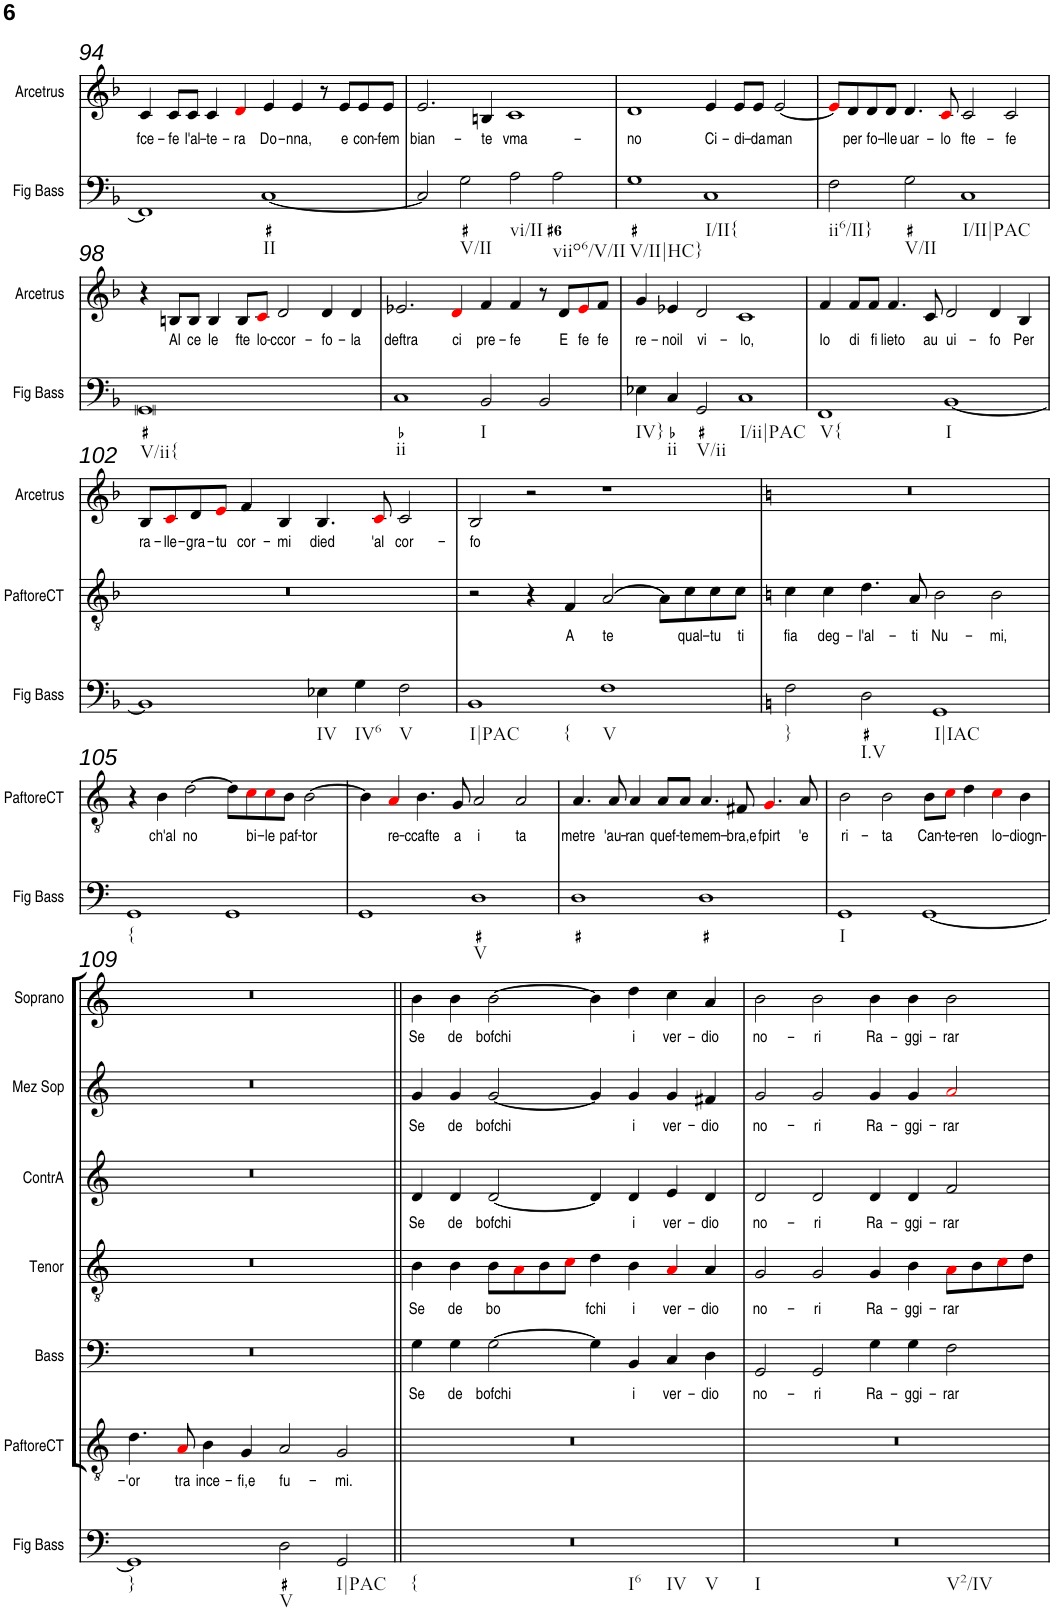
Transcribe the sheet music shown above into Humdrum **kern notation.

**kern	**kern	**text	**kern	**text	**kern	**text	**kern	**text	**kern	**text	**kern	**text	**kern	**text
*part8	*part7	*part7	*part6	*part6	*part5	*part5	*part4	*part4	*part3	*part3	*part2	*part2	*part1	*part1
*staff8	*staff7	*staff7	*staff6	*staff6	*staff5	*staff5	*staff4	*staff4	*staff3	*staff3	*staff2	*staff2	*staff1	*staff1
*I"Fig Bass	*I"Paftore del Coro	*	*I"Bass	*	*I"Tenor	*	*I"ContrA	*	*I"Mez Sop	*	*I"Soprano	*	*I"Arcetrus	*
*I'Fig Bass	*	*	*I'Bass	*	*I'Tenor	*	*I'ContrA	*	*I'Mez Sop	*	*I'Soprano	*	*I'Arcetrus	*
!!LO:PB:g=z
*clefF4	*clefGv2	*	*clefF4	*	*clefGv2	*	*clefG2	*	*clefG2	*	*clefG2	*	*clefG2	*
*k[b-]	*k[b-]	*	*k[b-]	*	*k[b-]	*	*k[b-]	*	*k[b-]	*	*k[b-]	*	*k[b-]	*
*M4/2	*M4/2	*	*M4/2	*	*M4/2	*	*M4/2	*	*M4/2	*	*M4/2	*	*M4/2	*
=94	=94	=94	=94	=94	=94	=94	=94	=94	=94	=94	=94	=94	=94	=94
!	!	!	!	!	!	!	!	!	!	!	!	!	!	!LO:LY:b
1FF]	0r	.	0r	.	0r	.	0r	.	0r	.	0r	.	4c/	fce-
!	!	!	!	!	!	!	!	!	!	!	!	!	!	!LO:LY:b
.	.	.	.	.	.	.	.	.	.	.	.	.	8c/L	-fe
!	!	!	!	!	!	!	!	!	!	!	!	!	!	!LO:LY:b
.	.	.	.	.	.	.	.	.	.	.	.	.	8c/J	l'al-
!	!	!	!	!	!	!	!	!	!	!	!	!	!	!LO:LY:b
.	.	.	.	.	.	.	.	.	.	.	.	.	4c/	-te-
!	!	!	!	!	!	!	!	!	!	!	!	!	!	!LO:LY:b
.	.	.	.	.	.	.	.	.	.	.	.	.	4di/	-ra
!LO:TX:b:t=II	!	!	!	!	!	!	!	!	!	!	!	!	!	!
!	!	!	!	!	!	!	!	!	!	!	!	!	!	!LO:LY:b
[1C	.	.	.	.	.	.	.	.	.	.	.	.	4e/	Do-
!	!	!	!	!	!	!	!	!	!	!	!	!	!	!LO:LY:b
.	.	.	.	.	.	.	.	.	.	.	.	.	4e/	-nna,
.	.	.	.	.	.	.	.	.	.	.	.	.	8r	.
!	!	!	!	!	!	!	!	!	!	!	!	!	!	!LO:LY:b
.	.	.	.	.	.	.	.	.	.	.	.	.	8e/L	e
!	!	!	!	!	!	!	!	!	!	!	!	!	!	!LO:LY:b
.	.	.	.	.	.	.	.	.	.	.	.	.	8e/	con-
!	!	!	!	!	!	!	!	!	!	!	!	!	!	!LO:LY:b
.	.	.	.	.	.	.	.	.	.	.	.	.	8e/J	-fem
=95	=95	=95	=95	=95	=95	=95	=95	=95	=95	=95	=95	=95	=95	=95
!	!	!	!	!	!	!	!	!	!	!	!	!	!	!LO:LY:b
2C/]	0r	.	0r	.	0r	.	0r	.	0r	.	0r	.	2.e/	bian-
!LO:TX:b:t=V/II	!	!	!	!	!	!	!	!	!	!	!	!	!	!
2G\	.	.	.	.	.	.	.	.	.	.	.	.	.	.
!	!	!	!	!	!	!	!	!	!	!	!	!	!	!LO:LY:b
.	.	.	.	.	.	.	.	.	.	.	.	.	4Bn/	-te
!LO:TX:b:t=vi/II	!	!	!	!	!	!	!	!	!	!	!	!	!	!
!	!	!	!	!	!	!	!	!	!	!	!	!	!	!LO:LY:b
2A\	.	.	.	.	.	.	.	.	.	.	.	.	1c	vma-
!LO:TX:b:t=viio6/V/II	!	!	!	!	!	!	!	!	!	!	!	!	!	!
2A\	.	.	.	.	.	.	.	.	.	.	.	.	.	.
=96	=96	=96	=96	=96	=96	=96	=96	=96	=96	=96	=96	=96	=96	=96
!LO:TX:b:t=V/II|HC}	!	!	!	!	!	!	!	!	!	!	!	!	!	!
!	!	!	!	!	!	!	!	!	!	!	!	!	!	!LO:LY:b
1G	0r	.	0r	.	0r	.	0r	.	0r	.	0r	.	1d	-no
!LO:TX:b:t=I/II{	!	!	!	!	!	!	!	!	!	!	!	!	!	!
!	!	!	!	!	!	!	!	!	!	!	!	!	!	!LO:LY:b
1C	.	.	.	.	.	.	.	.	.	.	.	.	4e/	Ci-
!	!	!	!	!	!	!	!	!	!	!	!	!	!	!LO:LY:b
.	.	.	.	.	.	.	.	.	.	.	.	.	8e/L	-di-
!	!	!	!	!	!	!	!	!	!	!	!	!	!	!LO:LY:b
.	.	.	.	.	.	.	.	.	.	.	.	.	8e/J	-da
!	!	!	!	!	!	!	!	!	!	!	!	!	!	!LO:LY:b
.	.	.	.	.	.	.	.	.	.	.	.	.	[2e/	man
=97	=97	=97	=97	=97	=97	=97	=97	=97	=97	=97	=97	=97	=97	=97
!LO:TX:b:t=ii6/II}	!	!	!	!	!	!	!	!	!	!	!	!	!	!
2F\	0r	.	0r	.	0r	.	0r	.	0r	.	0r	.	8ei/L]	.
!	!	!	!	!	!	!	!	!	!	!	!	!	!	!LO:LY:b
.	.	.	.	.	.	.	.	.	.	.	.	.	8d/	per
!	!	!	!	!	!	!	!	!	!	!	!	!	!	!LO:LY:b
.	.	.	.	.	.	.	.	.	.	.	.	.	8d/	fo-
!	!	!	!	!	!	!	!	!	!	!	!	!	!	!LO:LY:b
.	.	.	.	.	.	.	.	.	.	.	.	.	8d/J	-lle
!LO:TX:b:t=V/II	!	!	!	!	!	!	!	!	!	!	!	!	!	!
!	!	!	!	!	!	!	!	!	!	!	!	!	!	!LO:LY:b
2G\	.	.	.	.	.	.	.	.	.	.	.	.	4.d/	uar-
!	!	!	!	!	!	!	!	!	!	!	!	!	!	!LO:LY:b
.	.	.	.	.	.	.	.	.	.	.	.	.	8ci/	-lo
!LO:TX:b:t=I/II|PAC	!	!	!	!	!	!	!	!	!	!	!	!	!	!
!	!	!	!	!	!	!	!	!	!	!	!	!	!	!LO:LY:b
1C	.	.	.	.	.	.	.	.	.	.	.	.	2c/	fte-
!	!	!	!	!	!	!	!	!	!	!	!	!	!	!LO:LY:b
.	.	.	.	.	.	.	.	.	.	.	.	.	2c/	-fe
!!LO:LB:g=z
=98	=98	=98	=98	=98	=98	=98	=98	=98	=98	=98	=98	=98	=98	=98
!LO:TX:b:t=V/ii{	!	!	!	!	!	!	!	!	!	!	!	!	!	!
0GG	0r	.	0r	.	0r	.	0r	.	0r	.	0r	.	4r	.
!	!	!	!	!	!	!	!	!	!	!	!	!	!	!LO:LY:b
.	.	.	.	.	.	.	.	.	.	.	.	.	8Bn/L	Al
!	!	!	!	!	!	!	!	!	!	!	!	!	!	!LO:LY:b
.	.	.	.	.	.	.	.	.	.	.	.	.	8B/J	ce
!	!	!	!	!	!	!	!	!	!	!	!	!	!	!LO:LY:b
.	.	.	.	.	.	.	.	.	.	.	.	.	4B/	le
!	!	!	!	!	!	!	!	!	!	!	!	!	!	!LO:LY:b
.	.	.	.	.	.	.	.	.	.	.	.	.	8B/L	fte
!	!	!	!	!	!	!	!	!	!	!	!	!	!	!LO:LY:b
.	.	.	.	.	.	.	.	.	.	.	.	.	8ci/J	lo-
!	!	!	!	!	!	!	!	!	!	!	!	!	!	!LO:LY:b
.	.	.	.	.	.	.	.	.	.	.	.	.	2d/	-ccor-
!	!	!	!	!	!	!	!	!	!	!	!	!	!	!LO:LY:b
.	.	.	.	.	.	.	.	.	.	.	.	.	4d/	-fo-
!	!	!	!	!	!	!	!	!	!	!	!	!	!	!LO:LY:b
.	.	.	.	.	.	.	.	.	.	.	.	.	4d/	-la
=99	=99	=99	=99	=99	=99	=99	=99	=99	=99	=99	=99	=99	=99	=99
!LO:TX:b:t=ii	!	!	!	!	!	!	!	!	!	!	!	!	!	!
!	!	!	!	!	!	!	!	!	!	!	!	!	!	!LO:LY:b
1C	0r	.	0r	.	0r	.	0r	.	0r	.	0r	.	2.e-X/	deftra
!	!	!	!	!	!	!	!	!	!	!	!	!	!	!LO:LY:b
.	.	.	.	.	.	.	.	.	.	.	.	.	4di/	ci
!LO:TX:b:t=I	!	!	!	!	!	!	!	!	!	!	!	!	!	!
!	!	!	!	!	!	!	!	!	!	!	!	!	!	!LO:LY:b
2BB-/	.	.	.	.	.	.	.	.	.	.	.	.	4f/	pre-
!	!	!	!	!	!	!	!	!	!	!	!	!	!	!LO:LY:b
.	.	.	.	.	.	.	.	.	.	.	.	.	4f/	-fe
2BB-/	.	.	.	.	.	.	.	.	.	.	.	.	8r	.
!	!	!	!	!	!	!	!	!	!	!	!	!	!	!LO:LY:b
.	.	.	.	.	.	.	.	.	.	.	.	.	8d/L	E
!	!	!	!	!	!	!	!	!	!	!	!	!	!	!LO:LY:b
.	.	.	.	.	.	.	.	.	.	.	.	.	8e-i/	fe
!	!	!	!	!	!	!	!	!	!	!	!	!	!	!LO:LY:b
.	.	.	.	.	.	.	.	.	.	.	.	.	8f/J	fe
=100	=100	=100	=100	=100	=100	=100	=100	=100	=100	=100	=100	=100	=100	=100
!LO:TX:b:t=IV}	!	!	!	!	!	!	!	!	!	!	!	!	!	!
!	!	!	!	!	!	!	!	!	!	!	!	!	!	!LO:LY:b
4E-X\	0r	.	0r	.	0r	.	0r	.	0r	.	0r	.	4g/	re-
!LO:TX:b:t=ii	!	!	!	!	!	!	!	!	!	!	!	!	!	!
!	!	!	!	!	!	!	!	!	!	!	!	!	!	!LO:LY:b
4C/	.	.	.	.	.	.	.	.	.	.	.	.	4e-X/	-noil
!LO:TX:b:t=V/ii	!	!	!	!	!	!	!	!	!	!	!	!	!	!
!	!	!	!	!	!	!	!	!	!	!	!	!	!	!LO:LY:b
2GG/	.	.	.	.	.	.	.	.	.	.	.	.	2d/	vi-
!LO:TX:b:t=I/ii|PAC	!	!	!	!	!	!	!	!	!	!	!	!	!	!
!	!	!	!	!	!	!	!	!	!	!	!	!	!	!LO:LY:b
1C	.	.	.	.	.	.	.	.	.	.	.	.	1c	-lo,
=101	=101	=101	=101	=101	=101	=101	=101	=101	=101	=101	=101	=101	=101	=101
!LO:TX:b:t=V{	!	!	!	!	!	!	!	!	!	!	!	!	!	!
!	!	!	!	!	!	!	!	!	!	!	!	!	!	!LO:LY:b
1FF	0r	.	0r	.	0r	.	0r	.	0r	.	0r	.	4f/	Io
!	!	!	!	!	!	!	!	!	!	!	!	!	!	!LO:LY:b
.	.	.	.	.	.	.	.	.	.	.	.	.	8f/L	di
!	!	!	!	!	!	!	!	!	!	!	!	!	!	!LO:LY:b
.	.	.	.	.	.	.	.	.	.	.	.	.	8f/J	fi
!	!	!	!	!	!	!	!	!	!	!	!	!	!	!LO:LY:b
.	.	.	.	.	.	.	.	.	.	.	.	.	4.f/	lieto
!	!	!	!	!	!	!	!	!	!	!	!	!	!	!LO:LY:b
.	.	.	.	.	.	.	.	.	.	.	.	.	8c/	au
!LO:TX:b:t=I	!	!	!	!	!	!	!	!	!	!	!	!	!	!
!	!	!	!	!	!	!	!	!	!	!	!	!	!	!LO:LY:b
[1BB-	.	.	.	.	.	.	.	.	.	.	.	.	2d/	ui-
!	!	!	!	!	!	!	!	!	!	!	!	!	!	!LO:LY:b
.	.	.	.	.	.	.	.	.	.	.	.	.	4d/	-fo
!	!	!	!	!	!	!	!	!	!	!	!	!	!	!LO:LY:b
.	.	.	.	.	.	.	.	.	.	.	.	.	4B-/	Per
!!LO:LB:g=z
=102	=102	=102	=102	=102	=102	=102	=102	=102	=102	=102	=102	=102	=102	=102
!	!	!	!	!	!	!	!	!	!	!	!	!	!	!LO:LY:b
1BB-]	0r	.	0r	.	0r	.	0r	.	0r	.	0r	.	8B-/L	ra-
!	!	!	!	!	!	!	!	!	!	!	!	!	!	!LO:LY:b
.	.	.	.	.	.	.	.	.	.	.	.	.	8ci/	-lle-
!	!	!	!	!	!	!	!	!	!	!	!	!	!	!LO:LY:b
.	.	.	.	.	.	.	.	.	.	.	.	.	8d/	-gra-
!	!	!	!	!	!	!	!	!	!	!	!	!	!	!LO:LY:b
.	.	.	.	.	.	.	.	.	.	.	.	.	8ei/J	-tu
!	!	!	!	!	!	!	!	!	!	!	!	!	!	!LO:LY:b
.	.	.	.	.	.	.	.	.	.	.	.	.	4f/	cor-
!	!	!	!	!	!	!	!	!	!	!	!	!	!	!LO:LY:b
.	.	.	.	.	.	.	.	.	.	.	.	.	4B-/	-mi
!LO:TX:b:t=IV	!	!	!	!	!	!	!	!	!	!	!	!	!	!
!	!	!	!	!	!	!	!	!	!	!	!	!	!	!LO:LY:b
4E-X\	.	.	.	.	.	.	.	.	.	.	.	.	4.B-/	died
!LO:TX:b:t=IV6	!	!	!	!	!	!	!	!	!	!	!	!	!	!
4G\	.	.	.	.	.	.	.	.	.	.	.	.	.	.
!	!	!	!	!	!	!	!	!	!	!	!	!	!	!LO:LY:b
.	.	.	.	.	.	.	.	.	.	.	.	.	8ci/	'al
!LO:TX:b:t=V	!	!	!	!	!	!	!	!	!	!	!	!	!	!
!	!	!	!	!	!	!	!	!	!	!	!	!	!	!LO:LY:b
2F\	.	.	.	.	.	.	.	.	.	.	.	.	2c/	cor-
=103	=103	=103	=103	=103	=103	=103	=103	=103	=103	=103	=103	=103	=103	=103
!LO:TX:b:t=I|PAC	!	!	!	!	!	!	!	!	!	!	!	!	!	!
!LO:TX:b:t={	!	!	!	!	!	!	!	!	!	!	!	!	!	!
!	!	!	!	!	!	!	!	!	!	!	!	!	!	!LO:LY:b
1BB-	2r	.	0r	.	0r	.	0r	.	0r	.	0r	.	2B-/	-fo
.	4r	.	.	.	.	.	.	.	.	.	.	.	2r	.
!	!	!LO:LY:b	!	!	!	!	!	!	!	!	!	!	!	!
.	4F/	A	.	.	.	.	.	.	.	.	.	.	.	.
!LO:TX:b:t=V	!	!	!	!	!	!	!	!	!	!	!	!	!	!
!	!	!LO:LY:b	!	!	!	!	!	!	!	!	!	!	!	!
1F	[2A/	te	.	.	.	.	.	.	.	.	.	.	1r	.
.	8A\L]	.	.	.	.	.	.	.	.	.	.	.	.	.
!	!	!LO:LY:b	!	!	!	!	!	!	!	!	!	!	!	!
.	8c\	qual-	.	.	.	.	.	.	.	.	.	.	.	.
!	!	!LO:LY:b	!	!	!	!	!	!	!	!	!	!	!	!
.	8c\	-tu	.	.	.	.	.	.	.	.	.	.	.	.
!	!	!LO:LY:b	!	!	!	!	!	!	!	!	!	!	!	!
.	8c\J	ti	.	.	.	.	.	.	.	.	.	.	.	.
=104	=104	=104	=104	=104	=104	=104	=104	=104	=104	=104	=104	=104	=104	=104
*k[]	*k[]	*	*k[]	*	*k[]	*	*k[]	*	*k[]	*	*k[]	*	*k[]	*
!LO:TX:b:t=}	!	!	!	!	!	!	!	!	!	!	!	!	!	!
!	!	!LO:LY:b	!	!	!	!	!	!	!	!	!	!	!	!
2F\	4c\	fia	0r	.	0r	.	0r	.	0r	.	0r	.	0r	.
!	!	!LO:LY:b	!	!	!	!	!	!	!	!	!	!	!	!
.	4c\	deg-	.	.	.	.	.	.	.	.	.	.	.	.
!LO:TX:b:t=I.V	!	!	!	!	!	!	!	!	!	!	!	!	!	!
!	!	!LO:LY:b	!	!	!	!	!	!	!	!	!	!	!	!
2D\	4.d\	-l'al-	.	.	.	.	.	.	.	.	.	.	.	.
!	!	!LO:LY:b	!	!	!	!	!	!	!	!	!	!	!	!
.	8A/	-ti	.	.	.	.	.	.	.	.	.	.	.	.
!LO:TX:b:t=I|IAC	!	!	!	!	!	!	!	!	!	!	!	!	!	!
!	!	!LO:LY:b	!	!	!	!	!	!	!	!	!	!	!	!
1GG	2B\	Nu-	.	.	.	.	.	.	.	.	.	.	.	.
!	!	!LO:LY:b	!	!	!	!	!	!	!	!	!	!	!	!
.	2B\	-mi,	.	.	.	.	.	.	.	.	.	.	.	.
!!LO:LB:g=z
=105	=105	=105	=105	=105	=105	=105	=105	=105	=105	=105	=105	=105	=105	=105
!LO:TX:b:t={	!	!	!	!	!	!	!	!	!	!	!	!	!	!
1GG	4r	.	0r	.	0r	.	0r	.	0r	.	0r	.	0r	.
!	!	!LO:LY:b	!	!	!	!	!	!	!	!	!	!	!	!
.	4B\	ch'al	.	.	.	.	.	.	.	.	.	.	.	.
!	!	!LO:LY:b	!	!	!	!	!	!	!	!	!	!	!	!
.	[2d\	no	.	.	.	.	.	.	.	.	.	.	.	.
1GG	8d\L]	.	.	.	.	.	.	.	.	.	.	.	.	.
!	!	!LO:LY:b	!	!	!	!	!	!	!	!	!	!	!	!
.	8ci\	bi-	.	.	.	.	.	.	.	.	.	.	.	.
!	!	!LO:LY:b	!	!	!	!	!	!	!	!	!	!	!	!
.	8ci\	-le	.	.	.	.	.	.	.	.	.	.	.	.
!	!	!LO:LY:b	!	!	!	!	!	!	!	!	!	!	!	!
.	8B\J	paf-	.	.	.	.	.	.	.	.	.	.	.	.
!	!	!LO:LY:b	!	!	!	!	!	!	!	!	!	!	!	!
.	[2B\	-tor	.	.	.	.	.	.	.	.	.	.	.	.
=106	=106	=106	=106	=106	=106	=106	=106	=106	=106	=106	=106	=106	=106	=106
1GG	4B\]	.	0r	.	0r	.	0r	.	0r	.	0r	.	0r	.
!	!	!LO:LY:b	!	!	!	!	!	!	!	!	!	!	!	!
.	4Ai/	re-	.	.	.	.	.	.	.	.	.	.	.	.
!	!	!LO:LY:b	!	!	!	!	!	!	!	!	!	!	!	!
.	4.B\	-ccafte	.	.	.	.	.	.	.	.	.	.	.	.
!	!	!LO:LY:b	!	!	!	!	!	!	!	!	!	!	!	!
.	8G/	a	.	.	.	.	.	.	.	.	.	.	.	.
!LO:TX:b:t=V	!	!	!	!	!	!	!	!	!	!	!	!	!	!
!	!	!LO:LY:b	!	!	!	!	!	!	!	!	!	!	!	!
1D	2A/	i	.	.	.	.	.	.	.	.	.	.	.	.
!	!	!LO:LY:b	!	!	!	!	!	!	!	!	!	!	!	!
.	2A/	ta	.	.	.	.	.	.	.	.	.	.	.	.
=107	=107	=107	=107	=107	=107	=107	=107	=107	=107	=107	=107	=107	=107	=107
!	!	!LO:LY:b	!	!	!	!	!	!	!	!	!	!	!	!
1D	4.A/	metre	0r	.	0r	.	0r	.	0r	.	0r	.	0r	.
!	!	!LO:LY:b	!	!	!	!	!	!	!	!	!	!	!	!
.	8A/	'au-	.	.	.	.	.	.	.	.	.	.	.	.
!	!	!LO:LY:b	!	!	!	!	!	!	!	!	!	!	!	!
.	4A/	-ran	.	.	.	.	.	.	.	.	.	.	.	.
!	!	!LO:LY:b	!	!	!	!	!	!	!	!	!	!	!	!
.	8A/L	quef-	.	.	.	.	.	.	.	.	.	.	.	.
!	!	!LO:LY:b	!	!	!	!	!	!	!	!	!	!	!	!
.	8A/J	-te	.	.	.	.	.	.	.	.	.	.	.	.
!	!	!LO:LY:b	!	!	!	!	!	!	!	!	!	!	!	!
1D	4.A/	mem-	.	.	.	.	.	.	.	.	.	.	.	.
!	!	!LO:LY:b	!	!	!	!	!	!	!	!	!	!	!	!
.	8F#X/	-bra,e	.	.	.	.	.	.	.	.	.	.	.	.
!	!	!LO:LY:b	!	!	!	!	!	!	!	!	!	!	!	!
.	4.Gi/	fpirt	.	.	.	.	.	.	.	.	.	.	.	.
!	!	!LO:LY:b	!	!	!	!	!	!	!	!	!	!	!	!
.	8A/	'e	.	.	.	.	.	.	.	.	.	.	.	.
=108	=108	=108	=108	=108	=108	=108	=108	=108	=108	=108	=108	=108	=108	=108
!LO:TX:b:t=I	!	!	!	!	!	!	!	!	!	!	!	!	!	!
!	!	!LO:LY:b	!	!	!	!	!	!	!	!	!	!	!	!
1GG	2B\	ri-	0r	.	0r	.	0r	.	0r	.	0r	.	0r	.
!	!	!LO:LY:b	!	!	!	!	!	!	!	!	!	!	!	!
.	2B\	-ta	.	.	.	.	.	.	.	.	.	.	.	.
!	!	!LO:LY:b	!	!	!	!	!	!	!	!	!	!	!	!
[1GG	8B\L	Can-	.	.	.	.	.	.	.	.	.	.	.	.
!	!	!LO:LY:b	!	!	!	!	!	!	!	!	!	!	!	!
.	8ci\J	-te-	.	.	.	.	.	.	.	.	.	.	.	.
!	!	!LO:LY:b	!	!	!	!	!	!	!	!	!	!	!	!
.	4d\	-ren	.	.	.	.	.	.	.	.	.	.	.	.
!	!	!LO:LY:b	!	!	!	!	!	!	!	!	!	!	!	!
.	4ci\	lo-	.	.	.	.	.	.	.	.	.	.	.	.
!	!	!LO:LY:b	!	!	!	!	!	!	!	!	!	!	!	!
.	4B\	-diogn-	.	.	.	.	.	.	.	.	.	.	.	.
!!LO:LB:g=z
=109	=109	=109	=109	=109	=109	=109	=109	=109	=109	=109	=109	=109	=109	=109
!LO:TX:b:t=}	!	!	!	!	!	!	!	!	!	!	!	!	!	!
!	!	!LO:LY:b	!	!	!	!	!	!	!	!	!	!	!	!
1GG]	4.d\	-'or	0r	.	0r	.	0r	.	0r	.	0r	.	0r	.
!	!	!LO:LY:b	!	!	!	!	!	!	!	!	!	!	!	!
.	8Ai/	tra	.	.	.	.	.	.	.	.	.	.	.	.
!	!	!LO:LY:b	!	!	!	!	!	!	!	!	!	!	!	!
.	4B\	ince-	.	.	.	.	.	.	.	.	.	.	.	.
!	!	!LO:LY:b	!	!	!	!	!	!	!	!	!	!	!	!
.	4G/	-fi,e	.	.	.	.	.	.	.	.	.	.	.	.
!LO:TX:b:t=V	!	!	!	!	!	!	!	!	!	!	!	!	!	!
!	!	!LO:LY:b	!	!	!	!	!	!	!	!	!	!	!	!
2D\	2A/	fu-	.	.	.	.	.	.	.	.	.	.	.	.
!LO:TX:b:t=I|PAC	!	!	!	!	!	!	!	!	!	!	!	!	!	!
!	!	!LO:LY:b	!	!	!	!	!	!	!	!	!	!	!	!
2GG/	2G/	-mi.	.	.	.	.	.	.	.	.	.	.	.	.
=110||	=110||	=110||	=110||	=110||	=110||	=110||	=110||	=110||	=110||	=110||	=110||	=110||	=110||	=110||
!LO:TX:b:t={	!	!	!	!	!	!	!	!	!	!	!	!	!	!
!LO:TX:b:t=I6	!	!	!	!	!	!	!	!	!	!	!	!	!	!
!LO:TX:b:t=IV	!	!	!	!	!	!	!	!	!	!	!	!	!	!
!LO:TX:b:t=V	!	!	!	!	!	!	!	!	!	!	!	!	!	!
!	!	!	!	!LO:LY:b	!	!LO:LY:b	!	!LO:LY:b	!	!LO:LY:b	!	!LO:LY:b	!	!
0r	0r	.	4G\	Se	4B\	Se	4d/	Se	4g/	Se	4b\	Se	0r	.
!	!	!	!	!LO:LY:b	!	!LO:LY:b	!	!LO:LY:b	!	!LO:LY:b	!	!LO:LY:b	!	!
.	.	.	4G\	de	4B\	de	4d/	de	4g/	de	4b\	de	.	.
!	!	!	!	!LO:LY:b	!	!LO:LY:b	!	!LO:LY:b	!	!LO:LY:b	!	!LO:LY:b	!	!
.	.	.	[2G\	bofchi	8B\L	bo	[2d/	bofchi	[2g/	bofchi	[2b\	bofchi	.	.
.	.	.	.	.	8Ai\	.	.	.	.	.	.	.	.	.
.	.	.	.	.	8B\	.	.	.	.	.	.	.	.	.
.	.	.	.	.	8ci\J	.	.	.	.	.	.	.	.	.
!	!	!	!	!	!	!LO:LY:b	!	!	!	!	!	!	!	!
.	.	.	4G\]	.	4d\	fchi	4d/]	.	4g/]	.	4b\]	.	.	.
!	!	!	!	!LO:LY:b	!	!LO:LY:b	!	!LO:LY:b	!	!LO:LY:b	!	!LO:LY:b	!	!
.	.	.	4BB/	i	4B\	i	4d/	i	4g/	i	4dd\	i	.	.
!	!	!	!	!LO:LY:b	!	!LO:LY:b	!	!LO:LY:b	!	!LO:LY:b	!	!LO:LY:b	!	!
.	.	.	4C/	ver-	4Ai/	ver-	4e/	ver-	4g/	ver-	4cc\	ver-	.	.
!	!	!	!	!LO:LY:b	!	!LO:LY:b	!	!LO:LY:b	!	!LO:LY:b	!	!LO:LY:b	!	!
.	.	.	4D\	-dio	4A/	-dio	4d/	-dio	4f#X/	-dio	4a/	-dio	.	.
=111	=111	=111	=111	=111	=111	=111	=111	=111	=111	=111	=111	=111	=111	=111
!LO:TX:b:t=I	!	!	!	!	!	!	!	!	!	!	!	!	!	!
!LO:TX:b:t=V2/IV	!	!	!	!	!	!	!	!	!	!	!	!	!	!
!	!	!	!	!LO:LY:b	!	!LO:LY:b	!	!LO:LY:b	!	!LO:LY:b	!	!LO:LY:b	!	!
0r	0r	.	2GG/	no-	2G/	no-	2d/	no-	2g/	no-	2b\	no-	0r	.
!	!	!	!	!LO:LY:b	!	!LO:LY:b	!	!LO:LY:b	!	!LO:LY:b	!	!LO:LY:b	!	!
.	.	.	2GG/	-ri	2G/	-ri	2d/	-ri	2g/	-ri	2b\	-ri	.	.
!	!	!	!	!LO:LY:b	!	!LO:LY:b	!	!LO:LY:b	!	!LO:LY:b	!	!LO:LY:b	!	!
.	.	.	4G\	Ra-	4G/	Ra-	4d/	Ra-	4g/	Ra-	4b\	Ra-	.	.
!	!	!	!	!LO:LY:b	!	!LO:LY:b	!	!LO:LY:b	!	!LO:LY:b	!	!LO:LY:b	!	!
.	.	.	4G\	-ggi-	4B\	-ggi-	4d/	-ggi-	4g/	-ggi-	4b\	-ggi-	.	.
!	!	!	!	!LO:LY:b	!	!LO:LY:b	!	!LO:LY:b	!	!LO:LY:b	!	!LO:LY:b	!	!
.	.	.	2F\	-rar	8Ai\L	-rar	2f/	-rar	2ai/	-rar	2b\	-rar	.	.
.	.	.	.	.	8B\	.	.	.	.	.	.	.	.	.
.	.	.	.	.	8ci\	.	.	.	.	.	.	.	.	.
.	.	.	.	.	8d\J	.	.	.	.	.	.	.	.	.
=	=	=	=	=	=	=	=	=	=	=	=	=	=	=
*-	*-	*-	*-	*-	*-	*-	*-	*-	*-	*-	*-	*-	*-	*-
